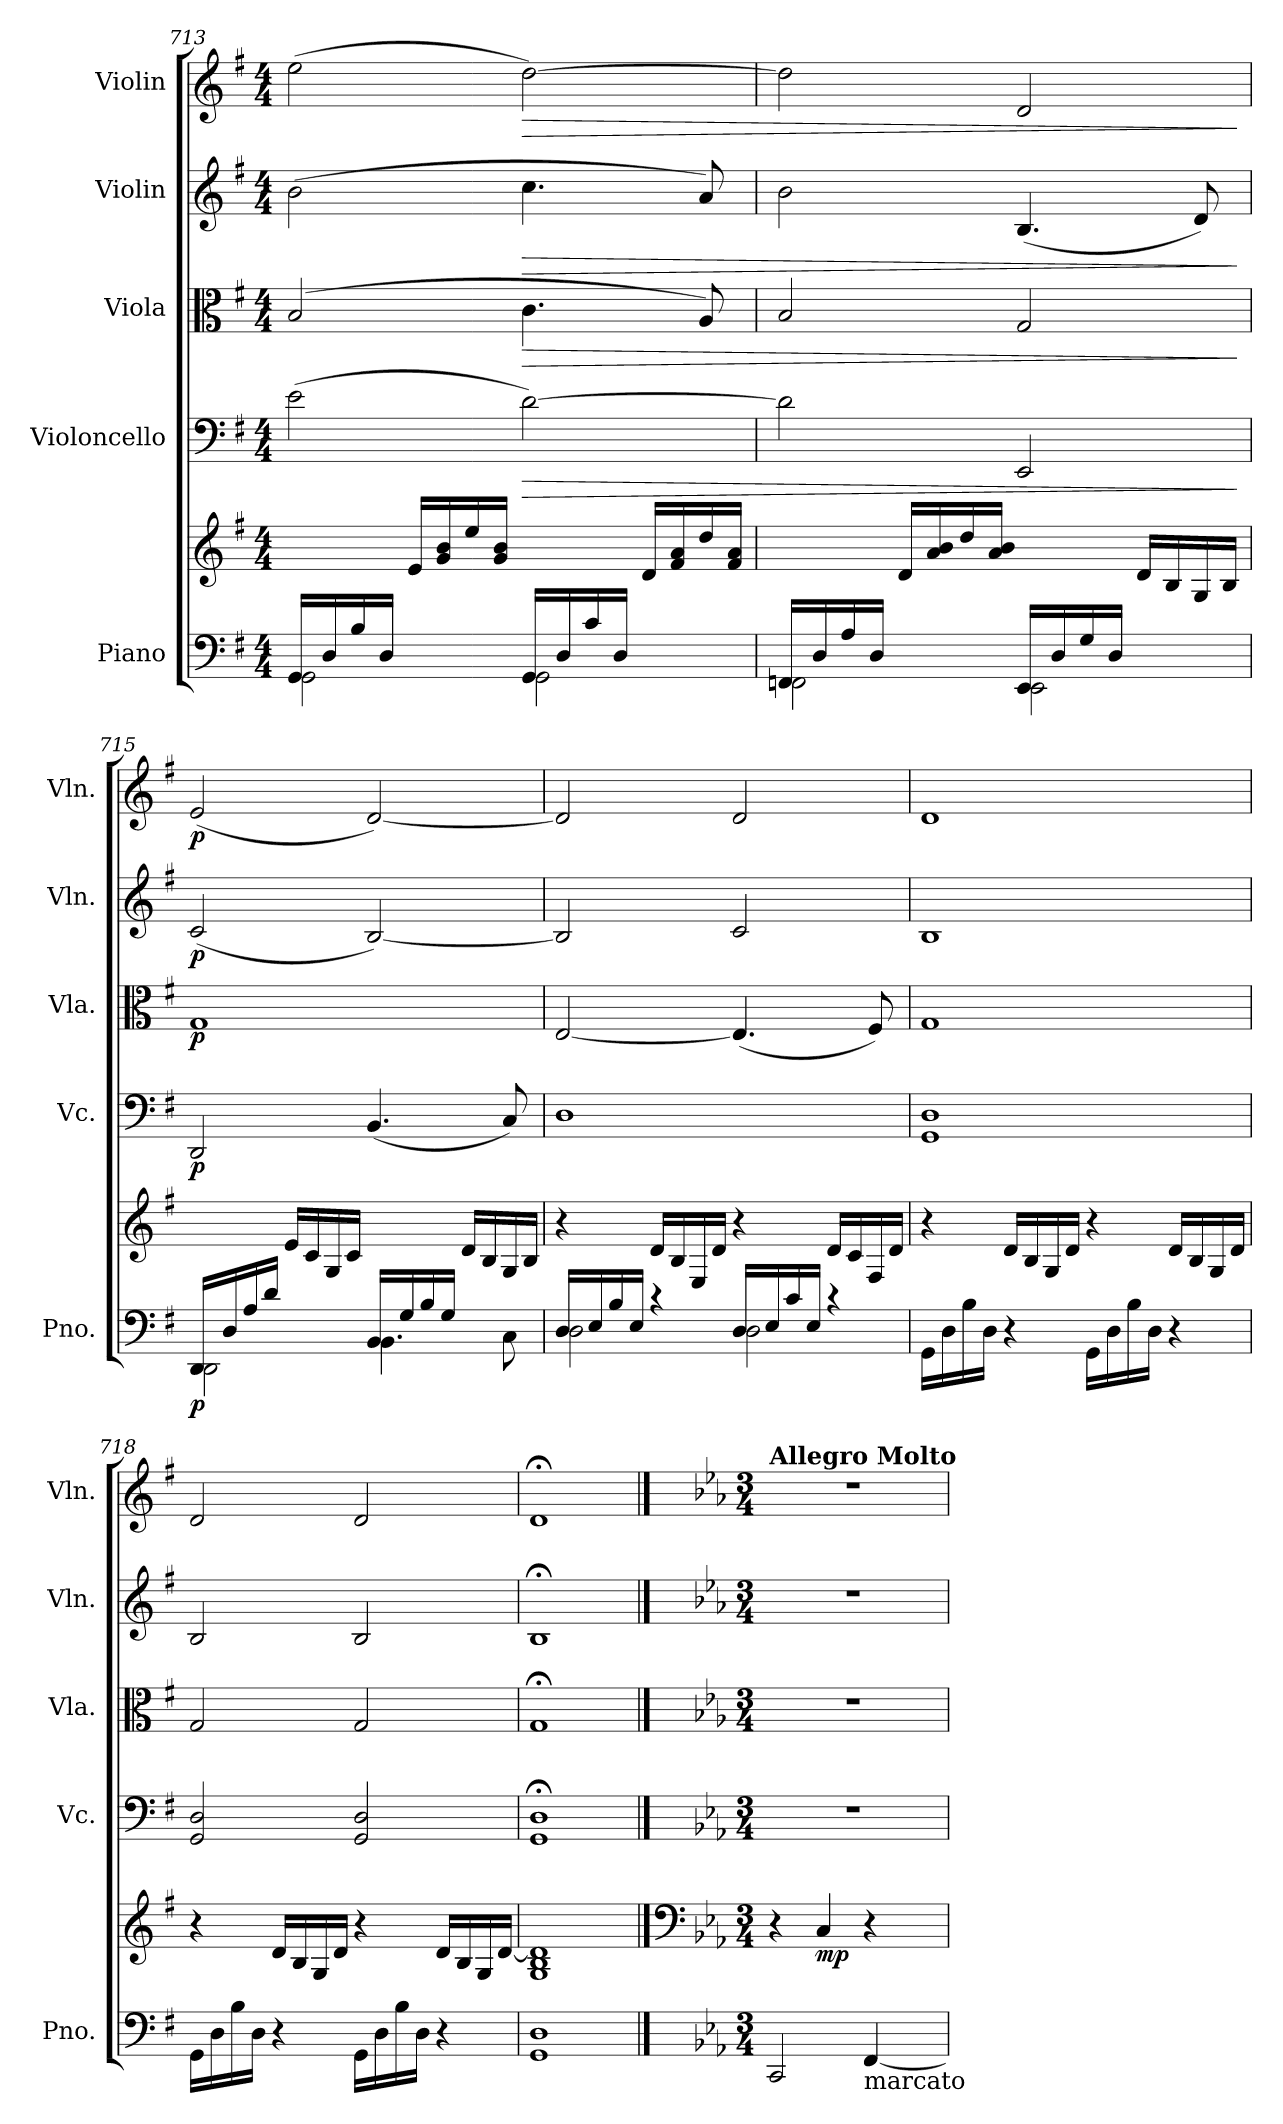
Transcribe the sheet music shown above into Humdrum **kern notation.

**kern	**kern	**dynam	**kern	**dynam	**kern	**dynam	**kern	**dynam	**kern	**dynam
*part5	*part5	*part5	*part4	*part4	*part3	*part3	*part2	*part2	*part1	*part1
*staff6	*staff5	*staff5/6	*staff4	*staff4	*staff3	*staff3	*staff2	*staff2	*staff1	*staff1
*I"Piano	*	*	*I"Violoncello	*	*I"Viola	*	*I"Violin	*	*I"Violin	*
*I'Pno.	*	*	*I'Vc.	*	*I'Vla.	*	*I'Vln.	*	*I'Vln.	*
*clefF4	*clefG2	*	*clefF4	*	*clefC3	*	*clefG2	*	*clefG2	*
*k[f#]	*k[f#]	*	*k[f#]	*	*k[f#]	*	*k[f#]	*	*k[f#]	*
*M4/4	*M4/4	*	*M4/4	*	*M4/4	*	*M4/4	*	*M4/4	*
=713	=713	=713	=713	=713	=713	=713	=713	=713	=713	=713
*^	*	*	*	*	*	*	*	*	*	*
16GG/LL	2GG\	4ryy	.	(2e\	.	(2B/	.	(2b\	.	(2ee\	.
16D/	.	.	.	.	.	.	.	.	.	.	.
16B/	.	.	.	.	.	.	.	.	.	.	.
16D/JJ	.	.	.	.	.	.	.	.	.	.	.
4ryy	.	16e/LL	.	.	.	.	.	.	.	.	.
.	.	16g/ 16b/	.	.	.	.	.	.	.	.	.
.	.	16ee/	.	.	.	.	.	.	.	.	.
.	.	16g/ 16b/JJ	.	.	.	.	.	.	.	.	.
!	!	!	!	!	!LO:HP:b	!	!LO:HP:b	!	!LO:HP:b	!	!LO:HP:b
16GG/LL	2GG\	4ryy	.	[2d\)	>	4.c\	>	4.cc\	>	[2dd\)	>
16D/	.	.	.	.	.	.	.	.	.	.	.
16c/	.	.	.	.	.	.	.	.	.	.	.
16D/JJ	.	.	.	.	.	.	.	.	.	.	.
4ryy	.	16d/LL	.	.	.	.	.	.	.	.	.
.	.	16f#/ 16a/	.	.	.	.	.	.	.	.	.
.	.	16dd/	.	.	.	8A/)	.	8a/)	.	.	.
.	.	16f#/ 16a/JJ	.	.	.	.	.	.	.	.	.
!!LO:LB:g=z
=714	=714	=714	=714	=714	=714	=714	=714	=714	=714	=714	=714
16FFn/LL	2FFn\	4ryy	.	2d\]	.	2B/	.	2b\	.	2dd\]	.
16D/	.	.	.	.	.	.	.	.	.	.	.
16A/	.	.	.	.	.	.	.	.	.	.	.
16D/JJ	.	.	.	.	.	.	.	.	.	.	.
4ryy	.	16d/LL	.	.	.	.	.	.	.	.	.
.	.	16a/ 16b/	.	.	.	.	.	.	.	.	.
.	.	16dd/	.	.	.	.	.	.	.	.	.
.	.	16a/ 16b/JJ	.	.	.	.	.	.	.	.	.
16EE/LL	2EE\	4ryy	.	2EE/	.	2G/	.	(4.B/	.	2d/	.
16D/	.	.	.	.	.	.	.	.	.	.	.
16G/	.	.	.	.	.	.	.	.	.	.	.
16D/JJ	.	.	.	.	.	.	.	.	.	.	.
4ryy	.	16d/LL	.	.	.	.	.	.	.	.	.
.	.	16B/	.	.	.	.	.	.	.	.	.
.	.	16G/	.	.	.	.	.	8d/)	.	.	.
.	.	16B/JJ	.	.	.	.	.	.	.	.	.
*v	*v	*	*	*	*	*	*	*	*	*	*
.	.	.	.	]	.	]	.	]	.	]
=715	=715	=715	=715	=715	=715	=715	=715	=715	=715	=715
*^	*	*	*	*	*	*	*	*	*	*
!	!	!	!LO:DY:b=2	!	!LO:DY:b	!	!LO:DY:b	!	!LO:DY:b	!	!LO:DY:b
16DD/LL	2DD\	4ryy	p	2DD/	p	1G	p	(2c/	p	(2e/	p
16D/	.	.	.	.	.	.	.	.	.	.	.
16A/	.	.	.	.	.	.	.	.	.	.	.
16d/JJ	.	.	.	.	.	.	.	.	.	.	.
4ryy	.	16e/LL	.	.	.	.	.	.	.	.	.
.	.	16c/	.	.	.	.	.	.	.	.	.
.	.	16G/	.	.	.	.	.	.	.	.	.
.	.	16c/JJ	.	.	.	.	.	.	.	.	.
16BB/LL	4.BB\	4ryy	.	(4.BB/	.	.	.	[2B/)	.	[2d/)	.
16G/	.	.	.	.	.	.	.	.	.	.	.
16B/	.	.	.	.	.	.	.	.	.	.	.
16G/JJ	.	.	.	.	.	.	.	.	.	.	.
4ryy	.	16d/LL	.	.	.	.	.	.	.	.	.
.	.	16B/	.	.	.	.	.	.	.	.	.
.	8C\	16G/	.	8C/)	.	.	.	.	.	.	.
.	.	16B/JJ	.	.	.	.	.	.	.	.	.
!!LO:PB:g=z
=716	=716	=716	=716	=716	=716	=716	=716	=716	=716	=716	=716
16D/LL	2D\	4r	.	1D	.	[2E/	.	2B/]	.	2d/]	.
16E/	.	.	.	.	.	.	.	.	.	.	.
16B/	.	.	.	.	.	.	.	.	.	.	.
16E/JJ	.	.	.	.	.	.	.	.	.	.	.
4r	.	16d/LL	.	.	.	.	.	.	.	.	.
.	.	16B/	.	.	.	.	.	.	.	.	.
.	.	16E/	.	.	.	.	.	.	.	.	.
.	.	16d/JJ	.	.	.	.	.	.	.	.	.
16D/LL	2D\	4r	.	.	.	(4.E/]	.	2c/	.	2d/	.
16E/	.	.	.	.	.	.	.	.	.	.	.
16c/	.	.	.	.	.	.	.	.	.	.	.
16E/JJ	.	.	.	.	.	.	.	.	.	.	.
4r	.	16d/LL	.	.	.	.	.	.	.	.	.
.	.	16c/	.	.	.	.	.	.	.	.	.
.	.	16F#/	.	.	.	8F#/)	.	.	.	.	.
.	.	16d/JJ	.	.	.	.	.	.	.	.	.
*v	*v	*	*	*	*	*	*	*	*	*	*
=717	=717	=717	=717	=717	=717	=717	=717	=717	=717	=717
16GG\LL	4r	.	1GG 1D	.	1G	.	1B	.	1d	.
16D\	.	.	.	.	.	.	.	.	.	.
16B\	.	.	.	.	.	.	.	.	.	.
16D\JJ	.	.	.	.	.	.	.	.	.	.
4r	16d/LL	.	.	.	.	.	.	.	.	.
.	16B/	.	.	.	.	.	.	.	.	.
.	16G/	.	.	.	.	.	.	.	.	.
.	16d/JJ	.	.	.	.	.	.	.	.	.
16GG\LL	4r	.	.	.	.	.	.	.	.	.
16D\	.	.	.	.	.	.	.	.	.	.
16B\	.	.	.	.	.	.	.	.	.	.
16D\JJ	.	.	.	.	.	.	.	.	.	.
4r	16d/LL	.	.	.	.	.	.	.	.	.
.	16B/	.	.	.	.	.	.	.	.	.
.	16G/	.	.	.	.	.	.	.	.	.
.	16d/JJ	.	.	.	.	.	.	.	.	.
!!LO:LB:g=z
=718	=718	=718	=718	=718	=718	=718	=718	=718	=718	=718
16GG\LL	4r	.	2GG/ 2D/	.	2G/	.	2B/	.	2d/	.
16D\	.	.	.	.	.	.	.	.	.	.
16B\	.	.	.	.	.	.	.	.	.	.
16D\JJ	.	.	.	.	.	.	.	.	.	.
4r	16d/LL	.	.	.	.	.	.	.	.	.
.	16B/	.	.	.	.	.	.	.	.	.
.	16G/	.	.	.	.	.	.	.	.	.
.	16d/JJ	.	.	.	.	.	.	.	.	.
16GG\LL	4r	.	2GG/ 2D/	.	2G/	.	2B/	.	2d/	.
16D\	.	.	.	.	.	.	.	.	.	.
16B\	.	.	.	.	.	.	.	.	.	.
16D\JJ	.	.	.	.	.	.	.	.	.	.
4r	16d/LL	.	.	.	.	.	.	.	.	.
.	16B/	.	.	.	.	.	.	.	.	.
.	16G/	.	.	.	.	.	.	.	.	.
.	[16d/JJ	.	.	.	.	.	.	.	.	.
=719	=719	=719	=719	=719	=719	=719	=719	=719	=719	=719
1GG 1D	1G 1B 1d]	.	1GG;< 1D;<	.	1G;<	.	1B;<	.	1d;<	.
!!LO:PB:g=z
==720	==720	==720	==720	==720	==720	==720	==720	==720	==720	==720
*	*clefF4	*	*	*	*	*	*	*	*	*
*k[b-e-a-]	*k[b-e-a-]	*	*k[b-e-a-]	*	*k[b-e-a-]	*	*k[b-e-a-]	*	*k[b-e-a-]	*
*M3/4	*M3/4	*	*M3/4	*	*M3/4	*	*M3/4	*	*M3/4	*
*	*	*	*	*	*	*	*	*	*MM240	*
!	!	!	!	!	!	!	!	!	!LO:TX:a:B:t=Allegro Molto	!
2CC/	4r	.	2.r	.	2.r	.	2.r	.	2.r	.
!	!	!LO:DY:b	!	!	!	!	!	!	!	!
.	4C/	mp	.	.	.	.	.	.	.	.
!LO:TX:b:t=marcato	!	!	!	!	!	!	!	!	!	!
[4FF/	4r	.	.	.	.	.	.	.	.	.
=	=	=	=	=	=	=	=	=	=	=
*-	*-	*-	*-	*-	*-	*-	*-	*-	*-	*-
